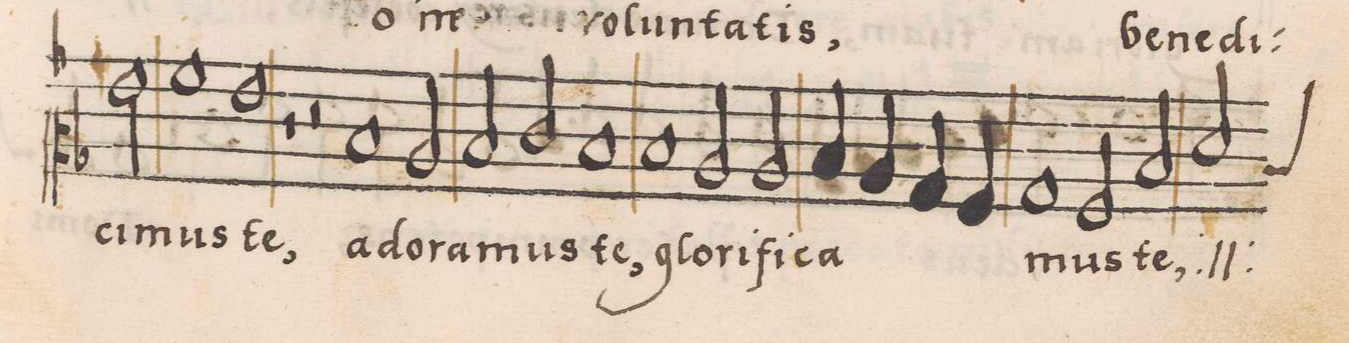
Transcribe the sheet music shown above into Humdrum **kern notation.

**kern	**text
*I"TENOR	*
*clefC2	*
*k[b-]	*
*M2/1	*
2g\	-ci-
=15-	=15-
1a\	-mus
1g\	te,
=16-	=16-
1r	.
2r	.
1d/	a-
=17-	=17-
2c/	-do-
2d/	-ra-
2eny/	-mus
=18-	=18-
1d/	te,
1d/	glo-
=19-	=19-
2c/	-ri-
2c/	-fi-
4d/	-ca-
4c/	.
4B-/	.
4A/	.
=20-	=20-
1B-/	.
2A/	-mus
2d/	te,
=21-	=21-
*custos:d	*
*	*ij
2f/	glo-
*-	*-
